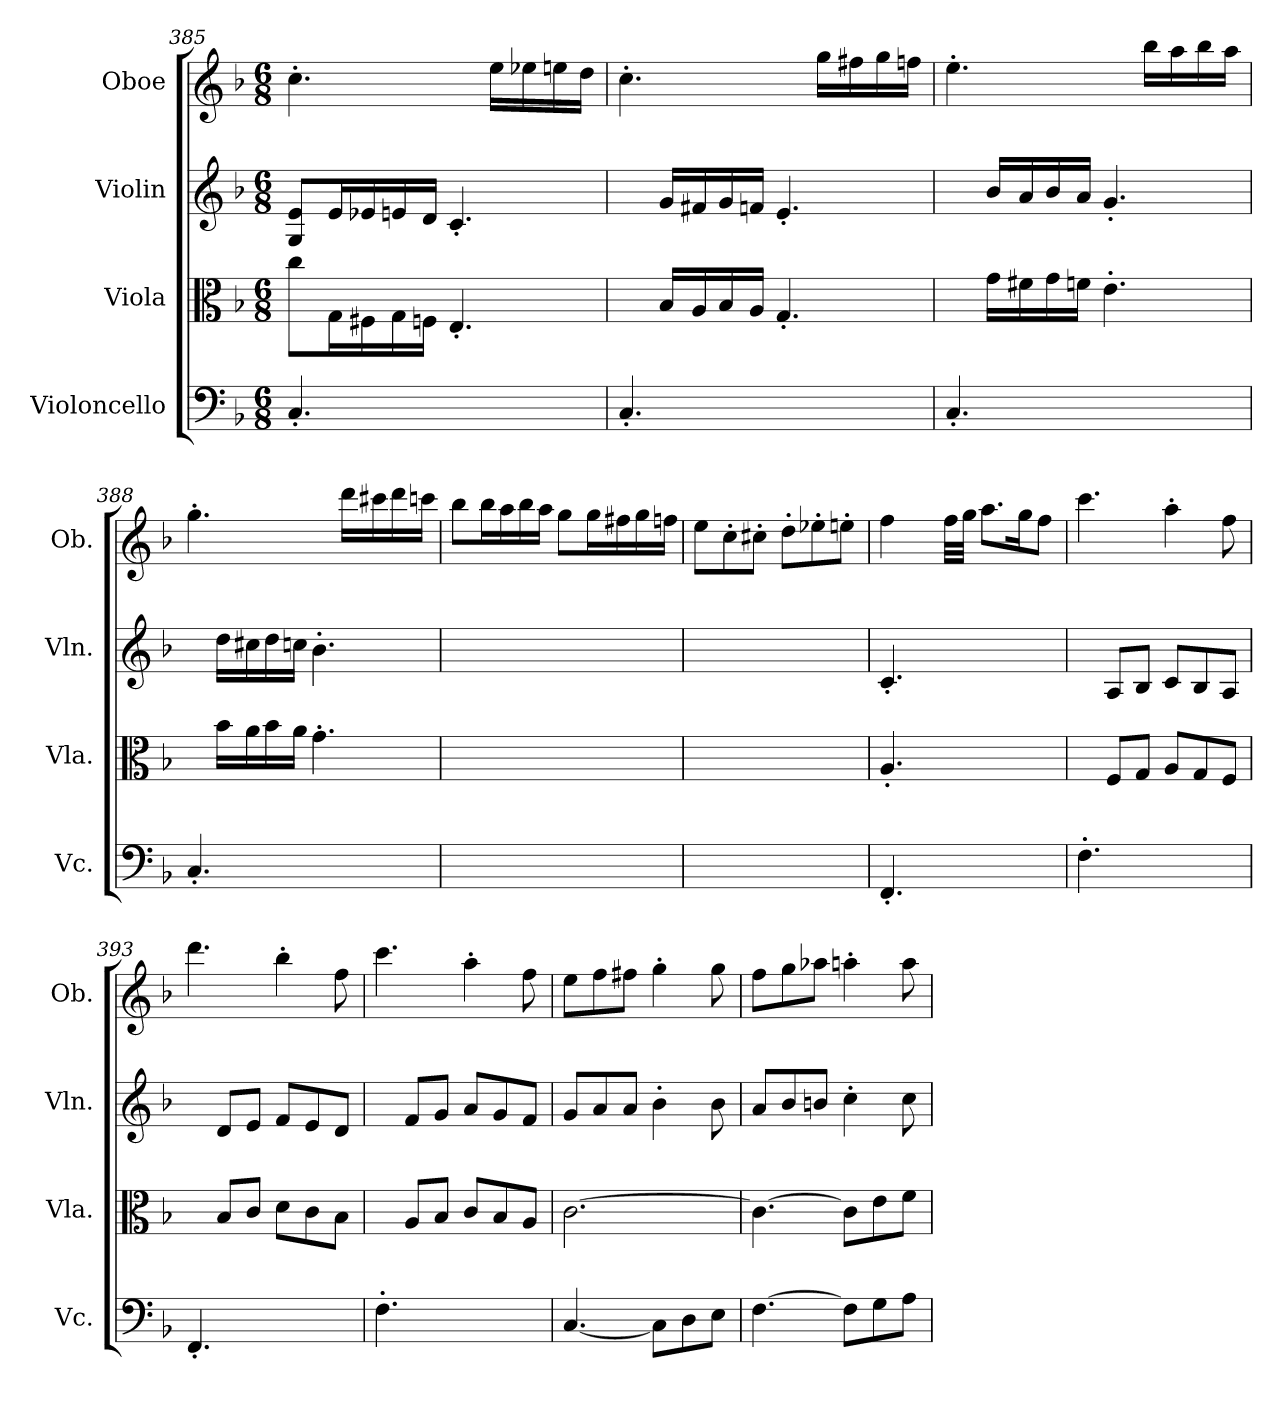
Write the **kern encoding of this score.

**kern	**kern	**kern	**kern
*part4	*part3	*part2	*part1
*staff4	*staff3	*staff2	*staff1
*I"Violoncello	*I"Viola	*I"Violin	*I"Oboe
*I'Vc.	*I'Vla.	*I'Vln.	*I'Ob.
*clefF4	*clefC3	*clefG2	*clefG2
*k[b-]	*k[b-]	*k[b-]	*k[b-]
*M6/8	*M6/8	*M6/8	*M6/8
=385	=385	=385	=385
4.C'/	8cc\L	8G/ 8e/L	4.cc'\
.	16G\L	16e/L	.
.	16F#X\	16e-X/	.
.	16G\	16en/	.
.	16Fn\JJ	16d/JJ	.
4.ryy	4.E'/	4.c'/	8ryy
.	.	.	16ee\LL
.	.	.	16ee-X\
.	.	.	16een\
.	.	.	16dd\JJ
!!LO:LB:g=z
=386	=386	=386	=386
4.C'/	8ryy	8ryy	4.cc'\
.	16B-/LL	16g/LL	.
.	16A/	16f#X/	.
.	16B-/	16g/	.
.	16A/JJ	16fn/JJ	.
4.ryy	4.G'/	4.e'/	8ryy
.	.	.	16gg\LL
.	.	.	16ff#X\
.	.	.	16gg\
.	.	.	16ffn\JJ
=387	=387	=387	=387
4.C'/	8ryy	8ryy	4.ee'\
.	16g\LL	16b-/LL	.
.	16f#X\	16a/	.
.	16g\	16b-/	.
.	16fn\JJ	16a/JJ	.
4.ryy	4.e'\	4.g'/	8ryy
.	.	.	16bb-\LL
.	.	.	16aa\
.	.	.	16bb-\
.	.	.	16aa\JJ
=388	=388	=388	=388
4.C'/	8ryy	8ryy	4.gg'\
.	16b-\LL	16dd\LL	.
.	16a\	16cc#X\	.
.	16b-\	16dd\	.
.	16a\JJ	16ccn\JJ	.
4.ryy	4.g'\	4.b-'\	8ryy
.	.	.	16ddd\LL
.	.	.	16ccc#X\
.	.	.	16ddd\
.	.	.	16cccn\JJ
!!LO:LB:g=z
=389	=389	=389	=389
2.ryy	2.ryy	2.ryy	8bb-\L
.	.	.	16bb-\L
.	.	.	16aa\
.	.	.	16bb-\
.	.	.	16aa\JJ
.	.	.	8gg\L
.	.	.	16gg\L
.	.	.	16ff#X\
.	.	.	16gg\
.	.	.	16ffn\JJ
=390	=390	=390	=390
2.ryy	2.ryy	2.ryy	8ee\L
.	.	.	8cc'\
.	.	.	8cc#X'\J
.	.	.	8dd'\L
.	.	.	8ee-X'\
.	.	.	8een'\J
=391	=391	=391	=391
4.FF'/	4.A'/	4.c'/	4ff\
.	.	.	16ryy
.	.	.	32ff\LLL
.	.	.	32gg\JJJ
4.ryy	4.ryy	4.ryy	8.aa\L
.	.	.	16gg\K
.	.	.	8ff\J
=392	=392	=392	=392
4.F'\	8ryy	8ryy	4.ccc\
.	8F/L	8A/L	.
.	8G/J	8B-/J	.
4.ryy	8A/L	8c/L	4aa'\
.	8G/	8B-/	.
.	8F/J	8A/J	8ff\
=393	=393	=393	=393
4.FF'/	8ryy	8ryy	4.ddd\
.	8B-/L	8d/L	.
.	8c/J	8e/J	.
4.ryy	8d\L	8f/L	4bb-'\
.	8c\	8e/	.
.	8B-\J	8d/J	8ff\
!!LO:PB:g=z
=394	=394	=394	=394
4.F'\	8ryy	8ryy	4.ccc\
.	8A/L	8f/L	.
.	8B-/J	8g/J	.
4.ryy	8c/L	8a/L	4aa'\
.	8B-/	8g/	.
.	8A/J	8f/J	8ff\
=395	=395	=395	=395
[4.C/	[2.c\	8g/L	8ee\L
.	.	8a/	8ff\
.	.	8a/J	8ff#X\J
8C\L]	.	4b-'\	4gg'\
8D\	.	.	.
8E\J	.	8b-\	8gg\
=396	=396	=396	=396
[4.F\	4.c\_	8a/L	8ff\L
.	.	8b-/	8gg\
.	.	8bn/J	8aa-X\J
8F\L]	8c\L]	4cc'\	4aan'\
8G\	8e\	.	.
8A\J	8f\J	8cc\	8aa\
=	=	=	=
*-	*-	*-	*-
